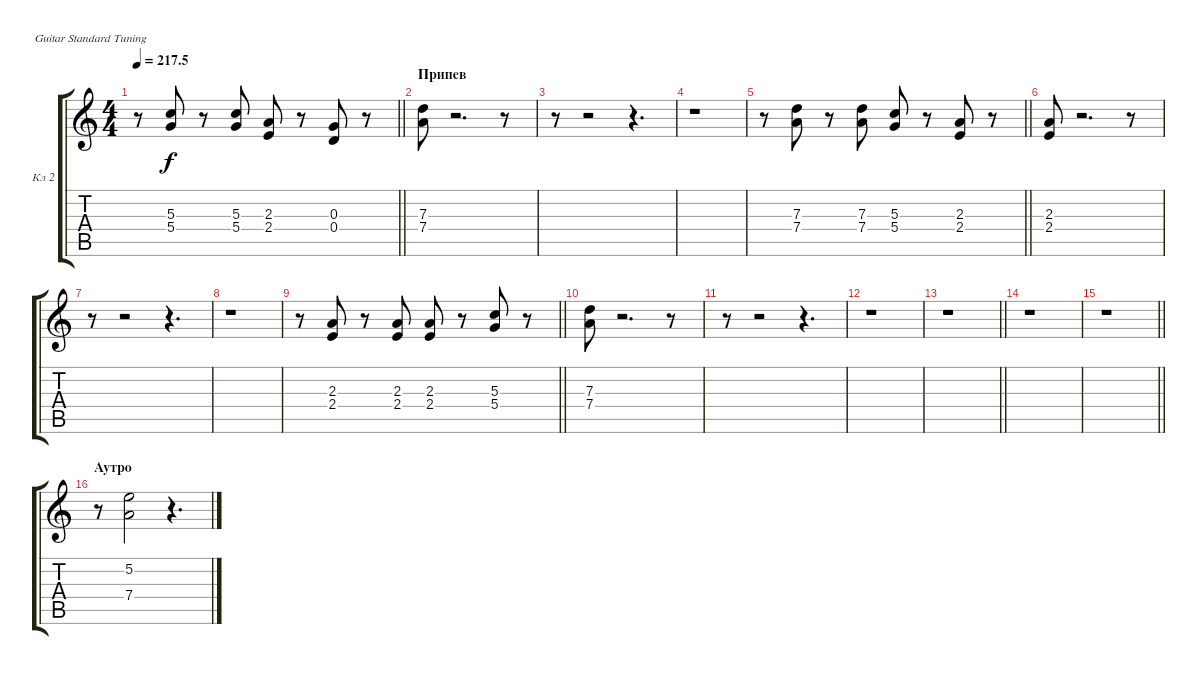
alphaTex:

\bracketExtendMode groupsimilarinstruments
\firstSystemTrackNameOrientation horizontal
\otherSystemsTrackNameOrientation horizontal
\track ("Клавиши II" "Кл 2") {instrument tuba}
\staff {score tabs}
\tuning (E4 B3 G3 D3 A2 E2)
\displaytranspose 12
\ts (4 4)
\tempo
217.5
\accidentals auto
\clef g2
\ottava regular
\simile none
\barLineRight lightlight
\ks c
r.8{dy f} (5.3 5.4).8 r.8 (5.3 5.4).8 (2.3 2.4).8 r.8 (0.3 0.4).8 r.8 |
\section ("" "Припев")
(7.3 7.4).8 r.2{d} r.8 |
r.8 r.2 r.4{d} |
r.1 |
\barLineRight lightlight
r.8 (7.3 7.4).8 r.8 (7.3 7.4).8 (5.3 5.4).8 r.8 (2.3 2.4).8 r.8 |
(2.3 2.4).8 r.2{d} r.8 |
r.8 r.2 r.4{d} |
r.1 |
\barLineRight lightlight
r.8 (2.3 2.4).8 r.8 (2.3 2.4).8 (2.3 2.4).8 r.8 (5.3 5.4).8 r.8 |
(7.3 7.4).8 r.2{d} r.8 |
r.8 r.2 r.4{d} |
r.1 |
\barLineRight lightlight
r.1 |
r.1 |
\barLineRight lightlight
r.1 |
\section ("" "Аутро")
r.8 (5.2 7.4).2 r.4{d}
